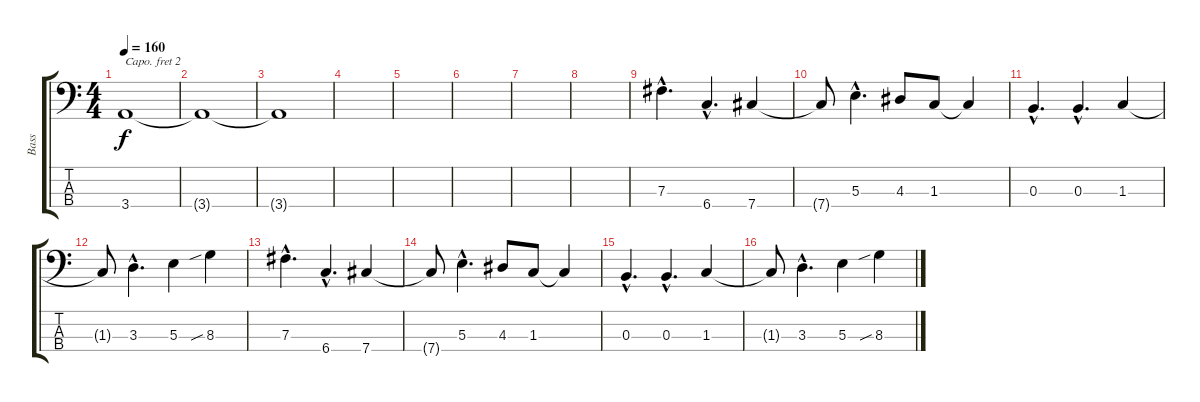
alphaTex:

\track ("Bass" "Bass") {instrument electricbassfinger}
\staff {score tabs}
\capo 2
\tuning (G2 D2 A1 E1) {hide}
\ts (4 4)
\tempo 160
\clef f4
\ks c
3.4.1{dy f} |
3.4{t}.1 |
3.4{t}.1 |
|
|
|
|
|
7.3{hac}.4{d} 6.4{hac}.4{d} 7.4.4 |
7.4{t}.8 5.3{hac}.4{d} 4.3.8 1.3.8 1.3{t}.4 |
0.3{hac}.4{d} 0.3{hac}.4{d} 1.3.4 |
1.3{t}.8 3.3{hac}.4{d} 5.3.4 8.3{sib}.4 |
7.3{hac}.4{d} 6.4{hac}.4{d} 7.4.4 |
7.4{t}.8 5.3{hac}.4{d} 4.3.8 1.3.8 1.3{t}.4 |
0.3{hac}.4{d} 0.3{hac}.4{d} 1.3.4 |
1.3{t}.8 3.3{hac}.4{d} 5.3.4 8.3{sib}.4
